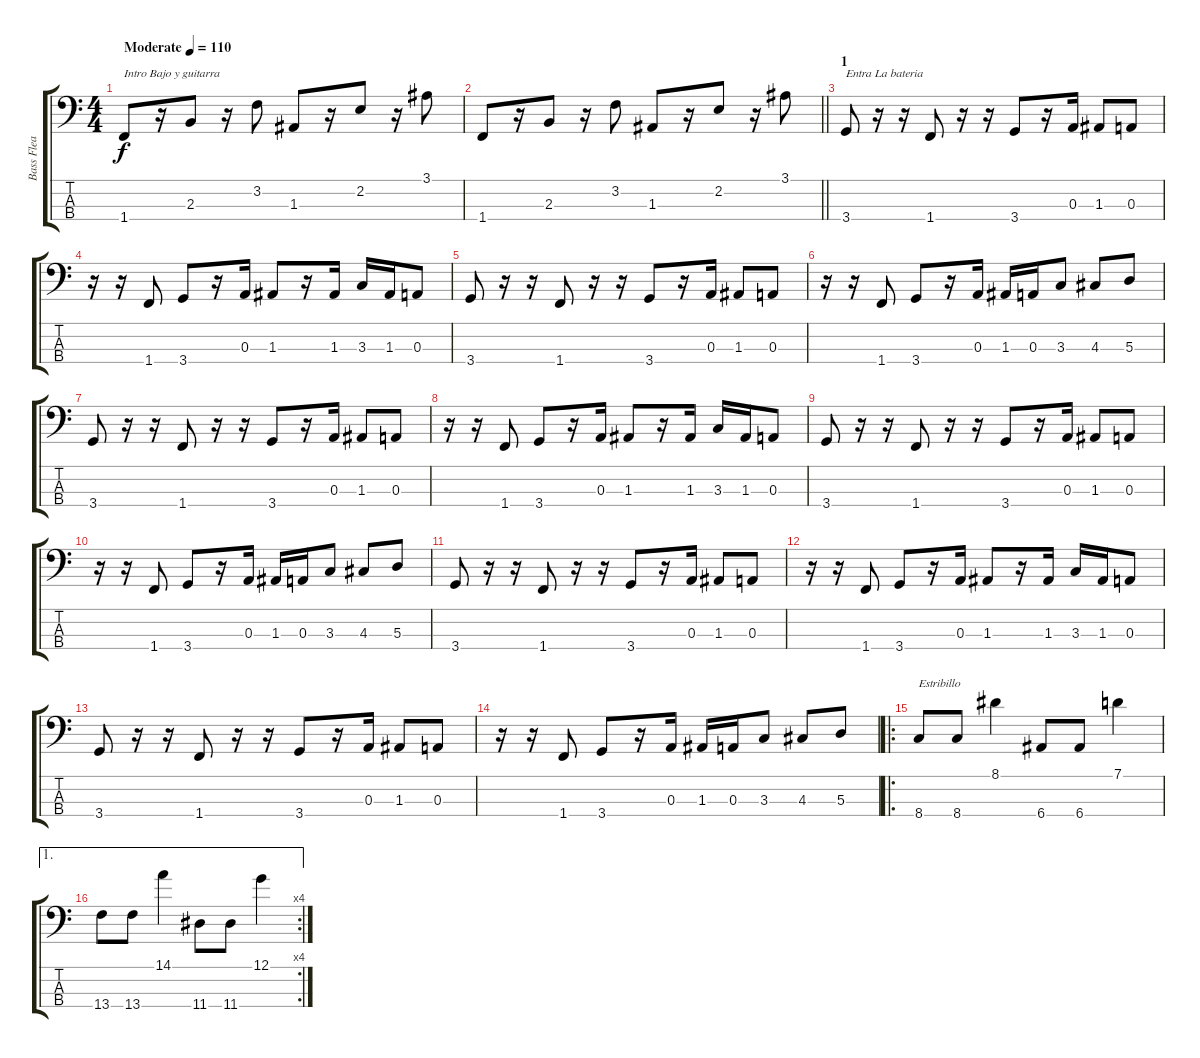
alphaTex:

\track ("Bass Flea" "Bass Flea") {instrument electricbasspick}
\staff {score tabs}
\tuning (G2 D2 A1 E1) {hide}
\ts (4 4)
\tempo (110 "Moderate")
\clef f4
\ks c
1.4.8{txt "Intro Bajo y guitarra" dy f instrument electricbasspick} r.16 2.3.8 r.16 3.2.8 1.3.8 r.16 2.2.8 r.16 3.1.8 |
\barLineRight lightlight
1.4.8 r.16 2.3.8 r.16 3.2.8 1.3.8 r.16 2.2.8 r.16 3.1.8 |
\section ("" "1")
3.4.8{txt "Entra La bateria"} r.16 r.16 1.4.8 r.16 r.16 3.4.8 r.16 0.3.16 1.3.8 0.3.8 |
r.16 r.16 1.4.8 3.4.8 r.16 0.3.16 1.3.8 r.16 1.3.16 3.3.16 1.3.16 0.3.8 |
3.4.8 r.16 r.16 1.4.8 r.16 r.16 3.4.8 r.16 0.3.16 1.3.8 0.3.8 |
r.16 r.16 1.4.8 3.4.8 r.16 0.3.16 1.3.16 0.3.16 3.3.8 4.3.8 5.3.8 |
3.4.8 r.16 r.16 1.4.8 r.16 r.16 3.4.8 r.16 0.3.16 1.3.8 0.3.8 |
r.16 r.16 1.4.8 3.4.8 r.16 0.3.16 1.3.8 r.16 1.3.16 3.3.16 1.3.16 0.3.8 |
3.4.8 r.16 r.16 1.4.8 r.16 r.16 3.4.8 r.16 0.3.16 1.3.8 0.3.8 |
r.16 r.16 1.4.8 3.4.8 r.16 0.3.16 1.3.16 0.3.16 3.3.8 4.3.8 5.3.8 |
3.4.8 r.16 r.16 1.4.8 r.16 r.16 3.4.8 r.16 0.3.16 1.3.8 0.3.8 |
r.16 r.16 1.4.8 3.4.8 r.16 0.3.16 1.3.8 r.16 1.3.16 3.3.16 1.3.16 0.3.8 |
3.4.8 r.16 r.16 1.4.8 r.16 r.16 3.4.8 r.16 0.3.16 1.3.8 0.3.8 |
r.16 r.16 1.4.8 3.4.8 r.16 0.3.16 1.3.16 0.3.16 3.3.8 4.3.8 5.3.8 |
\ro
8.4.8{txt "Estribillo"} 8.4.8 8.1.4 6.4.8 6.4.8 7.1.4 |
\ae 1
\rc 4
13.4.8 13.4.8 14.1.4 11.4.8 11.4.8 12.1.4
